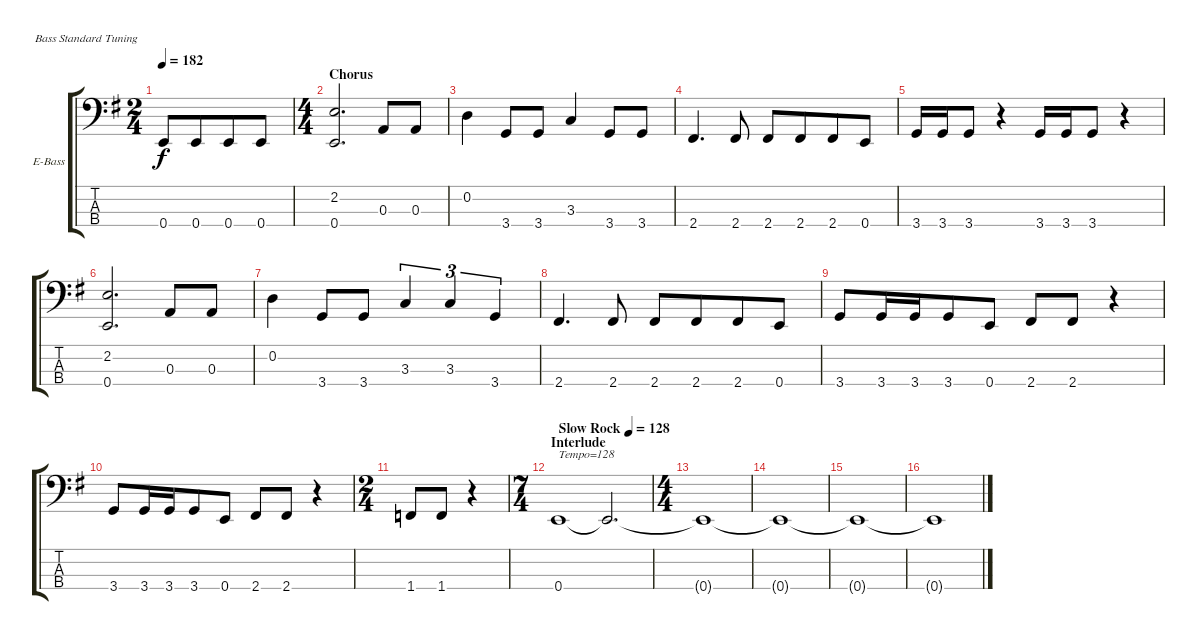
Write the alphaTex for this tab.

\bracketExtendMode groupsimilarinstruments
\firstSystemTrackNameOrientation horizontal
\otherSystemsTrackNameOrientation horizontal
\track ("Bass" "E-Bass") {instrument electricbasspick}
\staff {score tabs}
\tuning (G2 D2 A1 E1)
\ts (2 4)
\beaming (8 4 4 6)
\tempo 182
\clef f4
\scale
1.08575
\ks g
0.4.8{dy f} 0.4.8 0.4.8 0.4.8 |
\ts (4 4)
\beaming (8 4 4 6)
\section ("" "Chorus")
\scale
0.91425 (2.2 0.4).2{d} 0.3.8 0.3.8 |
\scale
1.05549 0.2.4 3.4.8 3.4.8 3.3.4 3.4.8 3.4.8 |
\scale
0.944515 2.4.4{d} 2.4.8 2.4.8 2.4.8 2.4.8 0.4.8 |
\scale
1.05549 3.4.16 3.4.16 3.4.8 r.4 3.4.16 3.4.16 3.4.8 r.4 |
\scale
0.944515 (2.2 0.4).2{d} 0.3.8 0.3.8 |
\scale
1.05549 0.2.4 3.4.8 3.4.8 3.3.4{tu (3 2)} 3.3.4{tu (3 2)} 3.4.4{tu (3 2)} |
\scale
0.944515 2.4.4{d} 2.4.8 2.4.8 2.4.8 2.4.8 0.4.8 |
\scale
1.05549 3.4.8 3.4.16 3.4.16 3.4.8 0.4.8 2.4.8 2.4.8 r.4 |
\scale
0.944515 3.4.8 3.4.16 3.4.16 3.4.8 0.4.8 2.4.8 2.4.8 r.4 |
\ts (2 4)
\beaming (8 4 4 6)
\scale
1.08575 1.4.8 1.4.8 r.4 |
\ts (7 4)
\beaming (8 4 4 6)
\section ("" "Interlude")
\tempo (128 "Slow Rock")
\scale
0.91425 0.4.1{txt "Tempo=128"} 0.4{t}.2{d} |
\ts (4 4)
\beaming (8 4 4 6)
\scale
1.08575 0.4{t}.1 |
\scale
0.91425 0.4{t}.1 |
\scale
1.05549 0.4{t}.1 |
\scale
0.944515 0.4{t}.1
